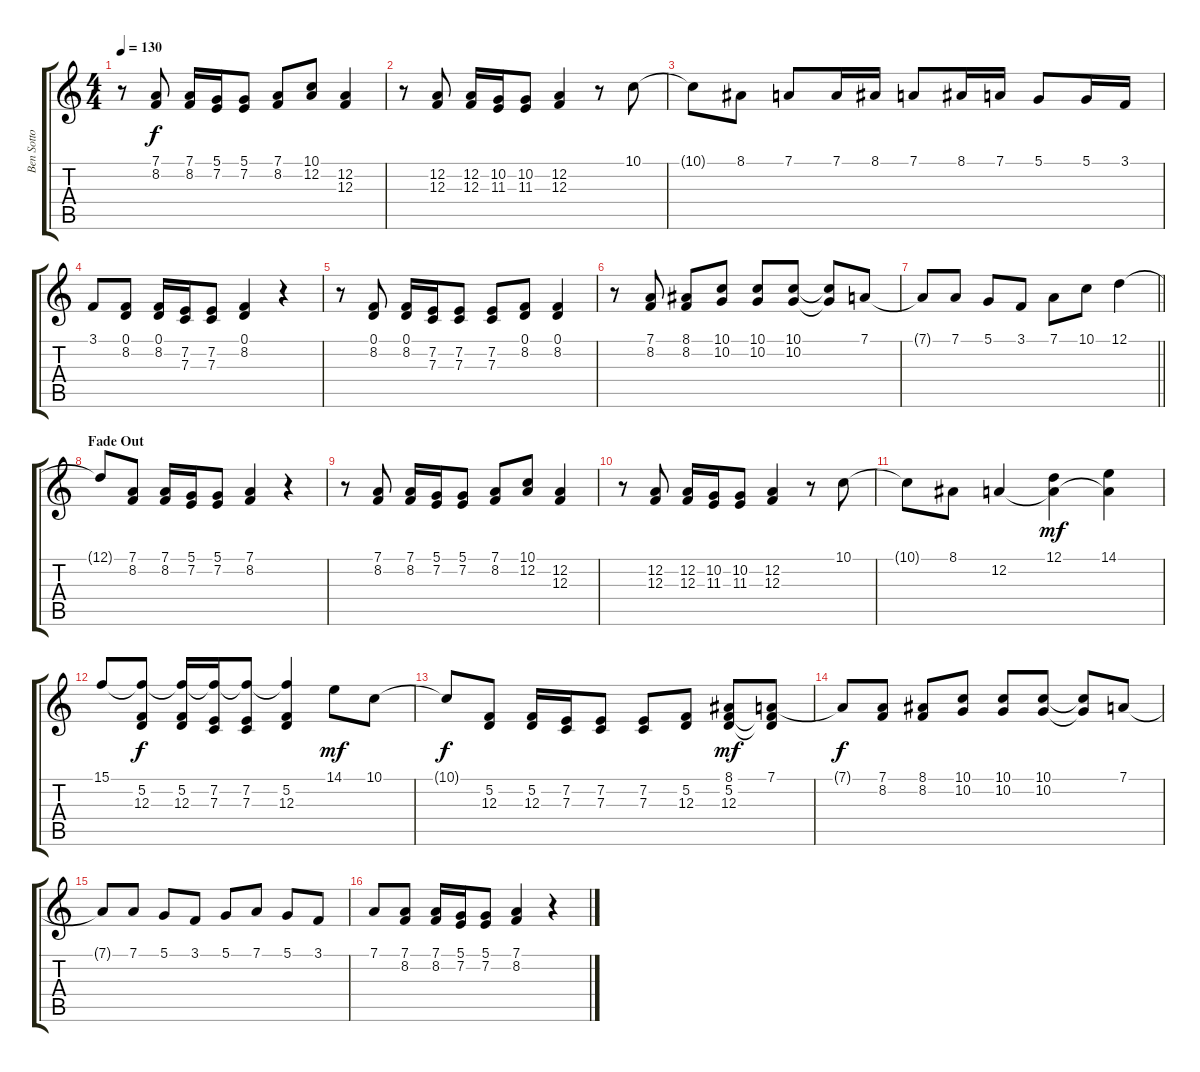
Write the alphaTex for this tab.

\track ("Ben Sotto (Vocals)" "Ben Sotto ") {instrument lead2sawtooth}
\staff {score tabs}
\tuning (D4 A3 F3 C3 G2 D2) {hide}
\ts (4 4)
\tempo 130
\clef g2
\ks c
r.8{dy f} (7.1 8.2).8 (7.1 8.2).16 (5.1 7.2).16 (5.1 7.2).8 (7.1 8.2).8 (10.1 12.2).8 (12.2 12.3).4 |
r.8 (12.2 12.3).8 (12.2 12.3).16 (10.2 11.3).16 (10.2 11.3).8 (12.2 12.3).4 r.8 10.1.8 |
10.1{t}.8 8.1.8 7.1.8 7.1.16 8.1.16 7.1.8 8.1.16 7.1.16 5.1.8 5.1.16 3.1.16 |
3.1.8 (0.1 8.2).8 (0.1 8.2).16 (7.2 7.3).16 (7.2 7.3).8 (0.1 8.2).4 r.4 |
r.8 (0.1 8.2).8 (0.1 8.2).16 (7.2 7.3).16 (7.2 7.3).8 (7.2 7.3).8 (0.1 8.2).8 (0.1 8.2).4 |
r.8 (7.1 8.2).8 (8.1 8.2).8 (10.1 10.2).8 (10.1 10.2).8 (10.1 10.2).8 (10.1{t} 10.2{t}).8 7.1.8 |
\barLineRight lightlight
7.1{t}.8 7.1.8 5.1.8 3.1.8 7.1.8 10.1.8 12.1.4 |
\section ("" "Fade Out")
12.1{t}.8 (7.1 8.2).8 (7.1 8.2).16 (5.1 7.2).16 (5.1 7.2).8 (7.1 8.2).4 r.4 |
r.8 (7.1 8.2).8 (7.1 8.2).16 (5.1 7.2).16 (5.1 7.2).8 (7.1 8.2).8 (10.1 12.2).8 (12.2 12.3).4 |
r.8{volume 15} (12.2 12.3).8 (12.2 12.3).16 (10.2 11.3).16 (10.2 11.3).8 (12.2 12.3).4 r.8 10.1.8 |
10.1{t}.8{volume 15} 8.1.8 12.2.4 (12.1 12.2{t}).4{dy mf} (14.1 12.2{t}).4 |
15.1.8{volume 14} (15.1{t} 5.2 12.3).8{dy f} (15.1{t} 5.2 12.3).16 (15.1{t} 7.2 7.3).16 (15.1{t} 7.2 7.3).8 (15.1{t} 5.2 12.3).4 14.1.8{dy mf} 10.1.8 |
10.1{t}.8{dy f volume 13} (5.2 12.3).8 (5.2 12.3).16 (7.2 7.3).16 (7.2 7.3).8 (7.2 7.3).8 (5.2 12.3).8 (8.1 5.2 12.3).8{dy mf} (7.1 5.2{t} 12.3{t}).8 |
7.1{t}.8{dy f volume 12} (7.1 8.2).8 (8.1 8.2).8 (10.1 10.2).8 (10.1 10.2).8 (10.1 10.2).8 (10.1{t} 10.2{t}).8 7.1.8 |
7.1{t}.8{volume 11} 7.1.8 5.1.8 3.1.8 5.1.8 7.1.8 5.1.8 3.1.8 |
7.1.8{volume 10} (7.1 8.2).8 (7.1 8.2).16 (5.1 7.2).16 (5.1 7.2).8 (7.1 8.2).4 r.4
